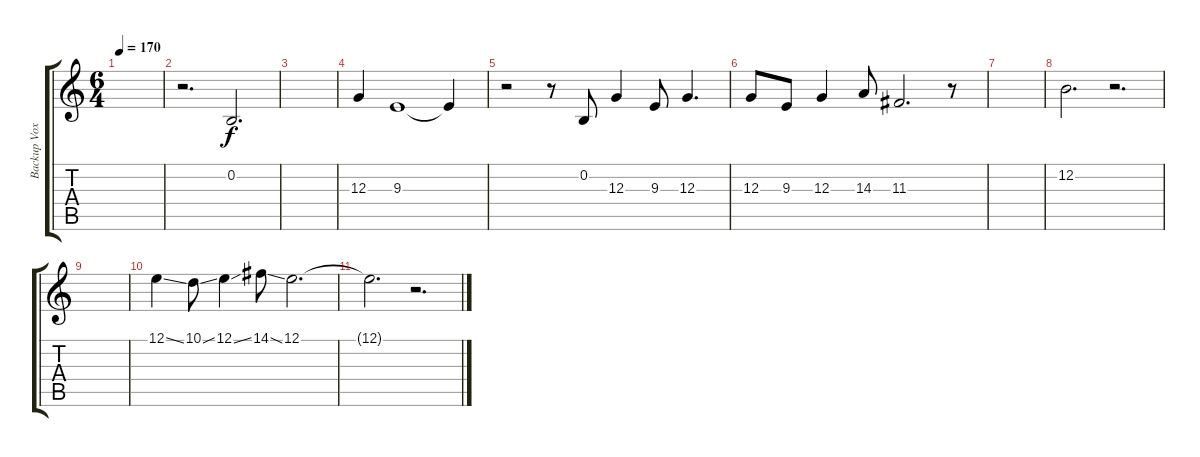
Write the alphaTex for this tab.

\track ("Backup Vox 2" "Backup Vox") {instrument flute}
\staff {score tabs}
\tuning (E4 B3 G3 D3 A2 E2) {hide}
\ts (6 4)
\tempo 170
\clef g2
\ks c
|
r.2{d} 0.2.2{d} |
|
12.3.4 9.3.1 9.3{t}.4 |
r.2 r.8 0.2.8 12.3.4 9.3.8 12.3.4{d} |
12.3.8 9.3.8 12.3.4 14.3.8 11.3.2{d} r.8 |
|
12.2.2{d} r.2{d} |
|
12.1{ss}.4 10.1{ss}.8 12.1{ss}.4 14.1{ss}.8 12.1.2{d} |
12.1{t}.2{d} r.2{d}
